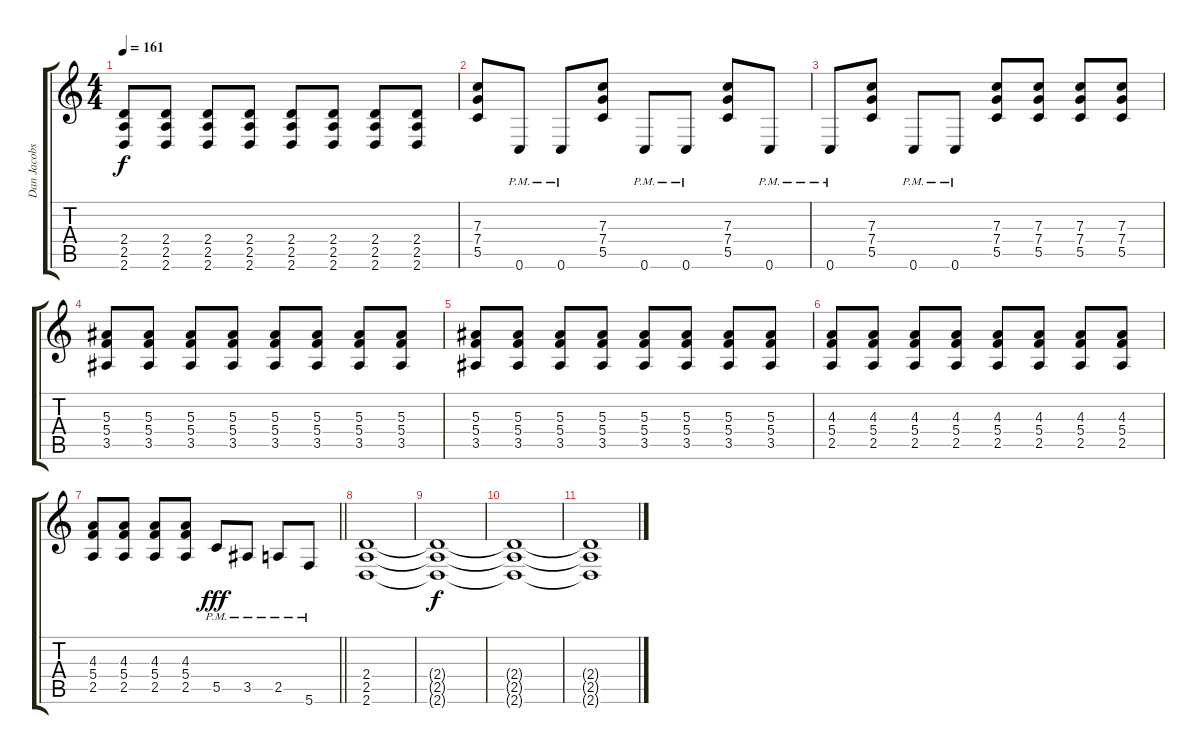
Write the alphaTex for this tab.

\track ("Dan Jacobs" "Dan Jacobs") {instrument distortionguitar}
\staff {score tabs}
\tuning (D4 A3 F3 C3 G2 C2) {hide}
\ts (4 4)
\tempo 161
\clef g2
\ks c
(2.4 2.5 2.6).8{dy f} (2.4 2.5 2.6).8 (2.4 2.5 2.6).8 (2.4 2.5 2.6).8 (2.4 2.5 2.6).8 (2.4 2.5 2.6).8 (2.4 2.5 2.6).8 (2.4 2.5 2.6).8 |
(7.3 7.4 5.5).8 0.6{pm}.8 0.6{pm}.8 (7.3 7.4 5.5).8 0.6{pm}.8 0.6{pm}.8 (7.3 7.4 5.5).8 0.6{pm}.8 |
0.6{pm}.8 (7.3 7.4 5.5).8 0.6{pm}.8 0.6{pm}.8 (7.3 7.4 5.5).8 (7.3 7.4 5.5).8 (7.3 7.4 5.5).8 (7.3 7.4 5.5).8 |
(5.3 5.4 3.5).8 (5.3 5.4 3.5).8 (5.3 5.4 3.5).8 (5.3 5.4 3.5).8 (5.3 5.4 3.5).8 (5.3 5.4 3.5).8 (5.3 5.4 3.5).8 (5.3 5.4 3.5).8 |
(5.3 5.4 3.5).8 (5.3 5.4 3.5).8 (5.3 5.4 3.5).8 (5.3 5.4 3.5).8 (5.3 5.4 3.5).8 (5.3 5.4 3.5).8 (5.3 5.4 3.5).8 (5.3 5.4 3.5).8 |
(4.3 5.4 2.5).8 (4.3 5.4 2.5).8 (4.3 5.4 2.5).8 (4.3 5.4 2.5).8 (4.3 5.4 2.5).8 (4.3 5.4 2.5).8 (4.3 5.4 2.5).8 (4.3 5.4 2.5).8 |
\barLineRight lightlight
(4.3 5.4 2.5).8 (4.3 5.4 2.5).8 (4.3 5.4 2.5).8 (4.3 5.4 2.5).8 5.5{pm}.8{dy fff} 3.5{pm}.8 2.5{pm}.8 5.6{pm}.8 |
(2.4 2.5 2.6).1{volume 0} |
(2.4{t} 2.5{t} 2.6{t}).1{dy f} |
(2.4{t} 2.5{t} 2.6{t}).1 |
(2.4{t} 2.5{t} 2.6{t}).1
